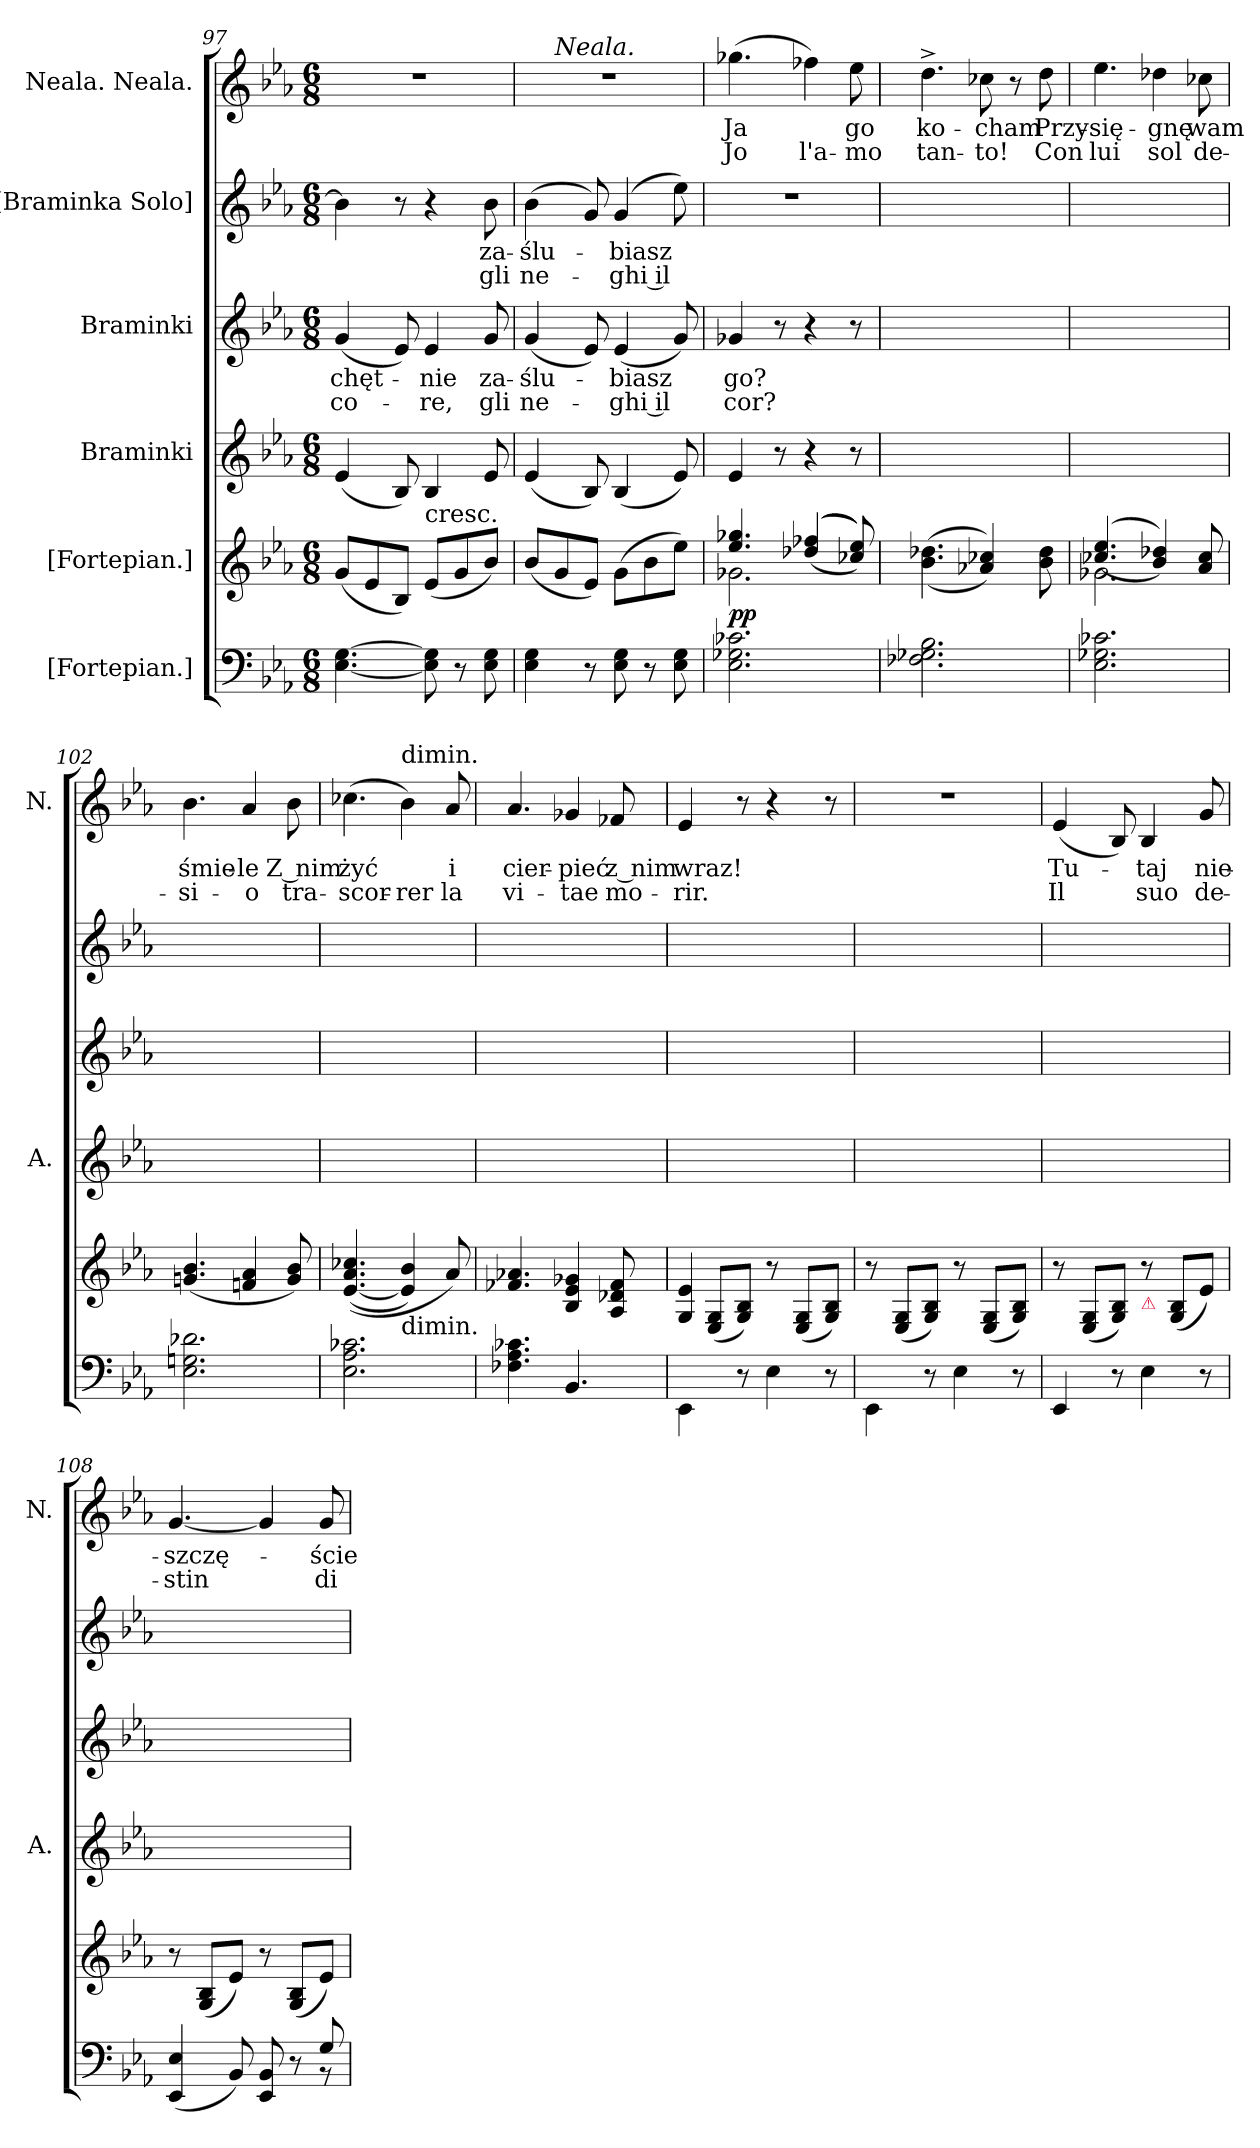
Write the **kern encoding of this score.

**kern	**kern	**dynam	**kern	**kern	**text	**text	**kern	**text	**text	**kern	**text	**text
*part6	*part5	*part5	*part4	*part3	*part3	*part3	*part2	*part2	*part2	*part1	*part1	*part1
*staff6	*staff5	*staff5	*staff4	*staff3	*staff3	*staff3	*staff2	*staff2	*staff2	*staff1	*staff1	*staff1
*I"[Fortepian.]	*I"[Fortepian.]	*	*I"Braminki	*I"Braminki	*	*	*I"[Braminka Solo]	*	*	*I"Neala. Neala.	*	*
*	*	*	*I'A.	*	*	*	*	*	*	*I'N.	*	*
*clefF4	*clefG2	*	*clefG2	*clefG2	*	*	*clefG2	*	*	*clefG2	*	*
*k[b-e-a-]	*k[b-e-a-]	*	*k[b-e-a-]	*k[b-e-a-]	*	*	*k[b-e-a-]	*	*	*k[b-e-a-]	*	*
*M6/8	*M6/8	*	*M6/8	*M6/8	*	*	*M6/8	*	*	*M6/8	*	*
=97	=97	=97	=97	=97	=97	=97	=97	=97	=97	=97	=97	=97
[4.E-\ [4.G\	(8g/L	.	(4e-/	(4g/	-chęt-	co-	4b-\]	.	.	2.r	.	.
.	8e-/	.	.	.	.	.	.	.	.	.	.	.
.	8B-/J)	.	8B-/)	8e-/)	.	.	8r	.	.	.	.	.
!	!LO:TX:t=cresc.	!	!	!	!	!	!	!	!	!	!	!
8E-]\ 8G]\	(8e-/L	.	4B-/	4e-/	-nie	-re,	4r	.	.	.	.	.
8r	8g/	.	.	.	.	.	.	.	.	.	.	.
8E-\ 8G\	8b-/J)	.	8e-/	8g/	za-	gli	8b-\	za-	gli	.	.	.
=98	=98	=98	=98	=98	=98	=98	=98	=98	=98	=98	=98	=98
!	!	!	!	!	!	!	!	!	!	!LO:TX:a:t=Neala.	!	!
*	*	*	*	*	*	*	*	*	*	*^	*	*
4E-\ 4G\	(8b-/L	.	(4e-/	(4g/	-ślu-	ne-	(4b-\	-ślu-	ne-	2.r	8ryy	.	.
!	!	!	!	!	!	!	!	!	!	!	!LO:TX:a:i:t=Neala.	!	!
.	8g/	.	.	.	.	.	.	.	.	.	2ryy	.	.
8r	8e-/J)	.	8B-/)	8e-/)	.	.	8g/)	.	.	.	.	.	.
8E-\ 8G\	(8g\L	.	(4B-/	(4e-/	-biasz	-ghi il	(4g/	-biasz	-ghi il	.	.	.	.
8r	8b-\	.	.	.	.	.	.	.	.	.	.	.	.
8E-\ 8G\	8ee-\J)	.	8e-/)	8g/)	.	.	8ee-\)	.	.	.	8ryy	.	.
*	*	*	*	*	*	*	*	*	*	*v	*v	*	*
=99	=99	=99	=99	=99	=99	=99	=99	=99	=99	=99	=99	=99
*	*^	*	*	*	*	*	*	*	*	*	*	*
2.E-\ 2.G-X\ 2.c-X\	4.ee-/ 4.gg-X/	2.g-X\	pp	4e-/	4g-X/	go?	cor?	2.r	.	.	(4.gg-X\	Ja	Jo
.	.	.	.	8r	8r	.	.	.	.	.	.	.	.
.	(>(>(>4dd-X/ 4ff-X/	.	.	4r	4r	.	.	.	.	.	4ff-X\)	.	l'a-
.	8cc-X/ 8ee-/)))	.	.	8r	8r	.	.	.	.	.	8ee-\	go	-mo
*	*v	*v	*	*	*	*	*	*	*	*	*	*	*
=100	=100	=100	=100	=100	=100	=100	=100	=100	=100	=100	=100	=100
2.F-X\ 2.G-X\ 2.B-\	(<(>4.b-\ 4.dd-X\	.	2.ryy	2.ryy	.	.	2.ryy	.	.	4.dd^\	ko-	tan-
.	4a-X/ 4cc-X/))	.	.	.	.	.	.	.	.	8cc-X\	-cham	-to!
.	.	.	.	.	.	.	.	.	.	8r	.	.
.	8b-\ 8dd-\	.	.	.	.	.	.	.	.	8dd\	Przy-	Con
=101	=101	=101	=101	=101	=101	=101	=101	=101	=101	=101	=101	=101
*	*^	*	*	*	*	*	*	*	*	*	*	*
2.E-\ 2.G-X\ 2.c-X\	(>(>4.cc-X/ 4.ee-/	2.g-X\	.	2.ryy	2.ryy	.	.	2.ryy	.	.	4.ee-\	-się-	lui
.	4b-/ 4dd-X/))	.	.	.	.	.	.	.	.	.	4dd-X\	-gnę	sol
.	8a-/ 8cc-/	.	.	.	.	.	.	.	.	.	8cc-X\	wam	de-
*	*v	*v	*	*	*	*	*	*	*	*	*	*	*
=102	=102	=102	=102	=102	=102	=102	=102	=102	=102	=102	=102	=102
2.E-\ 2.Gn\ 2.d-X\	(>4.gn/ 4.b-/	.	2.ryy	2.ryy	.	.	2.ryy	.	.	4.b-\	śmie-	-si-
.	4fn/ 4a-/	.	.	.	.	.	.	.	.	4a-/	-le	-o
.	8g/ 8b-/)	.	.	.	.	.	.	.	.	8b-\	Z nim	tra-
=103	=103	=103	=103	=103	=103	=103	=103	=103	=103	=103	=103	=103
2.E-\ 2.A-\ 2.c-X\	(>(>[4.e-/ 4.a-/ 4.cc-X/	.	2.ryy	2.ryy	.	.	2.ryy	.	.	(4.cc-X\	żyć	-scor-
!	!	!	!	!	!	!	!	!	!	!LO:TX:a:t=dimin.	!	!
!	!LO:TX:b:t=dimin.	!	!	!	!	!	!	!	!	!	!	!
.	4e-]/ 4b-/)	.	.	.	.	.	.	.	.	4b-\)	.	-rer
.	8a-/)	.	.	.	.	.	.	.	.	8a-/	i	la
=104	=104	=104	=104	=104	=104	=104	=104	=104	=104	=104	=104	=104
4.F-X\ 4.A-\ 4.c-X\	4.f-X/ 4.a-X/	.	2.ryy	2.ryy	.	.	2.ryy	.	.	4.a-/	cier-	vi-
4.BB-/	4B-/ 4e-/ 4g-X/	.	.	.	.	.	.	.	.	4g-X/	-pieć	-tae
.	8A-/ 8d-X/ 8f-/	.	.	.	.	.	.	.	.	8f-X/	z nim	mo-
=105	=105	=105	=105	=105	=105	=105	=105	=105	=105	=105	=105	=105
!	!LO:N:vis=4	!	!	!	!	!	!	!	!	!	!	!
4EE-\	8G/ 8e-/	.	2.ryy	2.ryy	.	.	2.ryy	.	.	4e-/	wraz!	-rir.
.	(8E-/ 8G/L	.	.	.	.	.	.	.	.	.	.	.
8r	8G/ 8B-/J)	.	.	.	.	.	.	.	.	8r	.	.
4E-\	8r	.	.	.	.	.	.	.	.	4r	.	.
.	(8E-/ 8G/L	.	.	.	.	.	.	.	.	.	.	.
8r	8G/ 8B-/J)	.	.	.	.	.	.	.	.	8r	.	.
=106	=106	=106	=106	=106	=106	=106	=106	=106	=106	=106	=106	=106
4EE-\	8r	.	2.ryy	2.ryy	.	.	2.ryy	.	.	2.r	.	.
.	(8E-/ 8G/L	.	.	.	.	.	.	.	.	.	.	.
8r	8G/ 8B-/J)	.	.	.	.	.	.	.	.	.	.	.
4E-\	8r	.	.	.	.	.	.	.	.	.	.	.
.	(8E-/ 8G/L	.	.	.	.	.	.	.	.	.	.	.
8r	8G/ 8B-/J)	.	.	.	.	.	.	.	.	.	.	.
=107	=107	=107	=107	=107	=107	=107	=107	=107	=107	=107	=107	=107
4EE-/	8r	.	2.ryy	2.ryy	.	.	2.ryy	.	.	(4e-/	Tu-	Il
.	(8E-/ 8G/L	.	.	.	.	.	.	.	.	.	.	.
8r	8G/ 8B-/J)	.	.	.	.	.	.	.	.	8B-/)	.	.
!	!LO:TX:b:color=crimson:t=⚠	!	!	!	!	!	!	!	!	!	!	!
4E-\	8r	.	.	.	.	.	.	.	.	4B-/	-taj	suo
.	(8G/ 8B-/L	.	.	.	.	.	.	.	.	.	.	.
8r	8e-/J)	.	.	.	.	.	.	.	.	8g/	nie-	de-
=108	=108	=108	=108	=108	=108	=108	=108	=108	=108	=108	=108	=108
*^	*	*	*	*	*	*	*	*	*	*	*	*
(4EE-/ 4E-/	4.ryy	8r	.	2.ryy	2.ryy	.	.	2.ryy	.	.	[4.g/	-szczę-	-stin
.	.	(8G/ 8B-/L	.	.	.	.	.	.	.	.	.	.	.
8BB-/)	.	8e-/J)	.	.	.	.	.	.	.	.	.	.	.
8EE-/ 8BB-/	4ryy	8r	.	.	.	.	.	.	.	.	4g/]	.	.
8r	.	(8G/ 8B-/L	.	.	.	.	.	.	.	.	.	.	.
8G/	8r	8e-/J)	.	.	.	.	.	.	.	.	8g/	-ście	di-
*v	*v	*	*	*	*	*	*	*	*	*	*	*	*
=	=	=	=	=	=	=	=	=	=	=	=	=
*-	*-	*-	*-	*-	*-	*-	*-	*-	*-	*-	*-	*-
